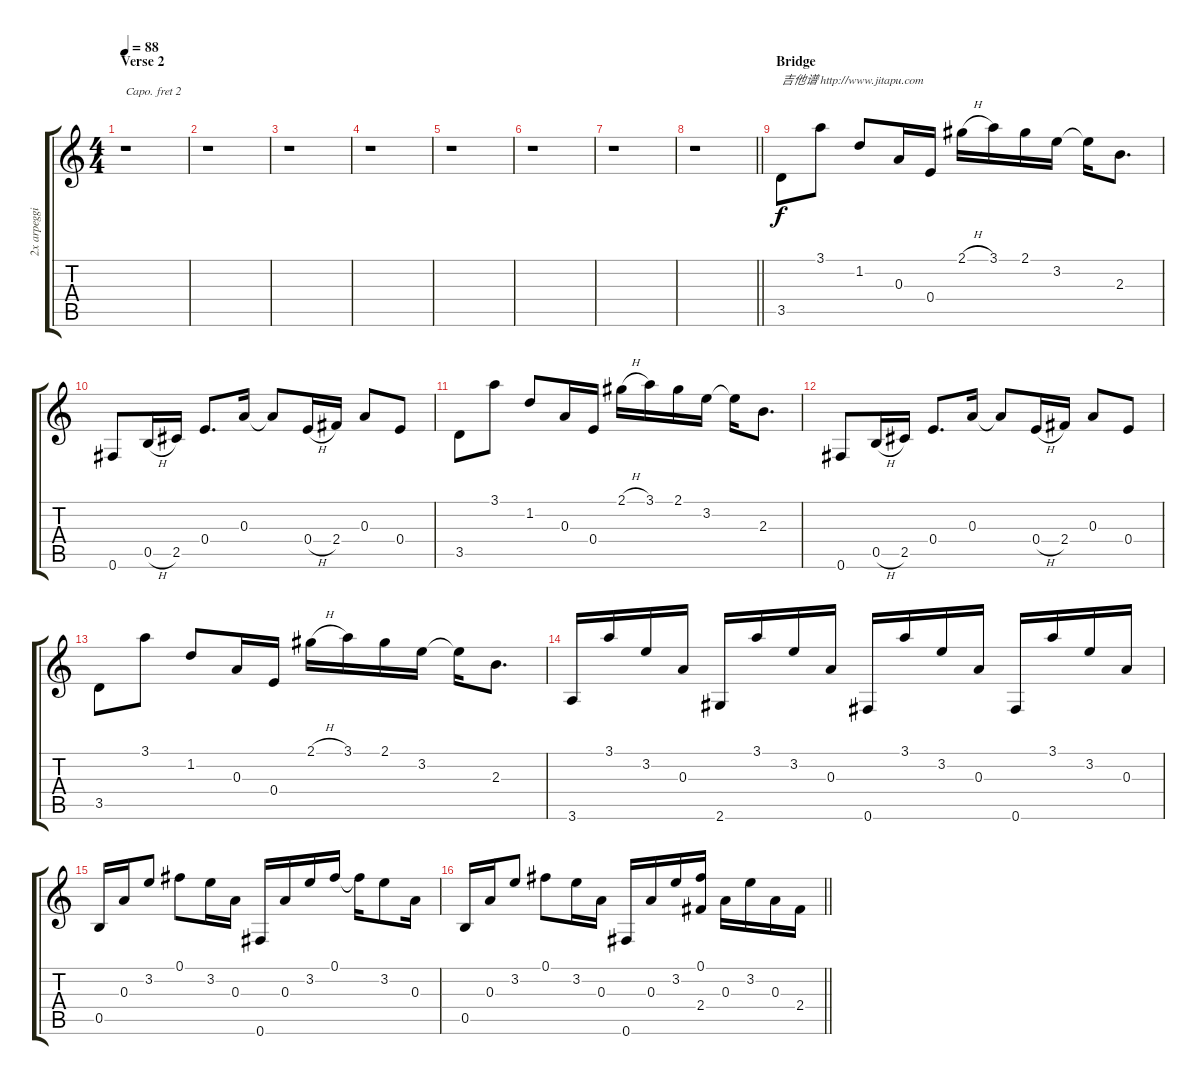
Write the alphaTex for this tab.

\track ("2x arpeggio" "2x arpeggi") {instrument acousticguitarsteel}
\staff {score tabs}
\capo 2
\tuning (E4 B3 G3 D3 A2 E2) {hide}
\ts (4 4)
\section ("" "Verse 2")
\tempo 88
\clef g2
\ks c
r.1{dy f} |
r.1 |
r.1 |
r.1 |
r.1 |
r.1 |
r.1 |
\barLineRight lightlight
r.1 |
\section ("" "Bridge")
3.5.8{txt "吉他谱 http://www.jitapu.com"} 3.1.8 1.2.8 0.3.16 0.4.16 2.1{h}.16 3.1.16 2.1.16 3.2.16 3.2{t}.16 2.3.8{d} |
0.6.8 0.5{h}.16 2.5.16 0.4.8{d} 0.3.16 0.3{t}.8 0.4{h}.16 2.4.16 0.3.8 0.4.8 |
3.5.8 3.1.8 1.2.8 0.3.16 0.4.16 2.1{h}.16 3.1.16 2.1.16 3.2.16 3.2{t}.16 2.3.8{d} |
0.6.8 0.5{h}.16 2.5.16 0.4.8{d} 0.3.16 0.3{t}.8 0.4{h}.16 2.4.16 0.3.8 0.4.8 |
3.5.8 3.1.8 1.2.8 0.3.16 0.4.16 2.1{h}.16 3.1.16 2.1.16 3.2.16 3.2{t}.16 2.3.8{d} |
3.6.16 3.1.16 3.2.16 0.3.16 2.6.16 3.1.16 3.2.16 0.3.16 0.6.16 3.1.16 3.2.16 0.3.16 0.6.16 3.1.16 3.2.16 0.3.16 |
0.5.16 0.3.16 3.2.8 0.1.8 3.2.16 0.3.16 0.6.16 0.3.16 3.2.16 0.1.16 0.1{t}.16 3.2.8 0.3.16 |
\barLineRight lightlight
0.5.16 0.3.16 3.2.8 0.1.8 3.2.16 0.3.16 0.6.16 0.3.16 3.2.16 (0.1 2.4).16 0.3.16 3.2.16 0.3.16 2.4.16
